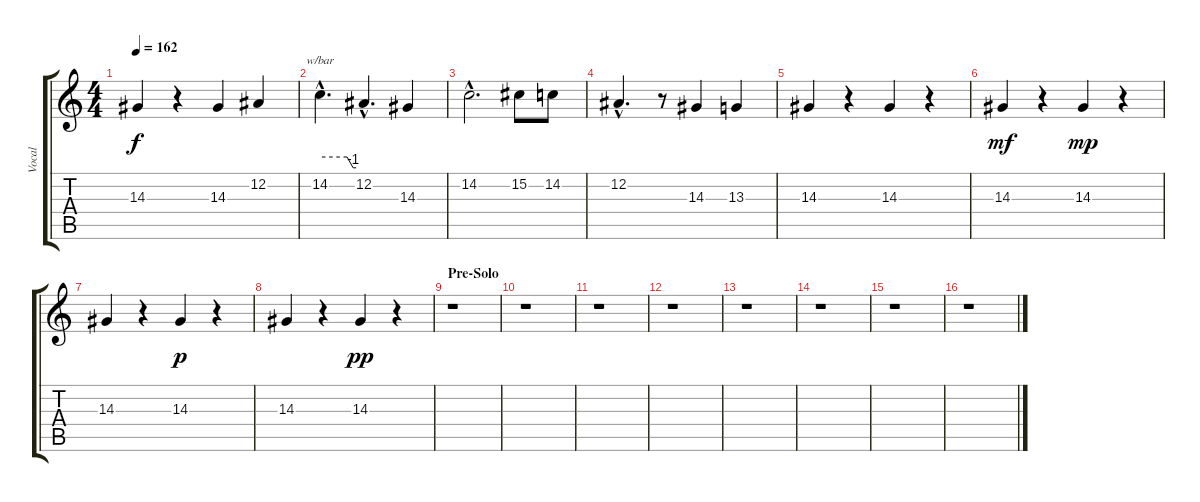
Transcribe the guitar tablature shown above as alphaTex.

\track ("Vocal" "Vocal") {instrument viola}
\staff {score tabs}
\tuning (Eb4 Bb3 Gb3 Db3 Ab2 Eb2) {hide}
\ts (4 4)
\tempo 162
\clef g2
\ks c
14.3.4{dy f} r.4 14.3.4 12.2.4 |
14.2{hac}.4{d tbe (custom default 0 0 45 0 55 -4 60 -4)} 12.2{hac}.4{d} 14.3.4 |
14.2{hac}.2{d} 15.2.8 14.2.8 |
12.2{hac}.4{d} r.8 14.3.4 13.3.4 |
14.3.4 r.4 14.3.4 r.4 |
14.3.4{dy mf} r.4 14.3.4{dy mp} r.4 |
14.3.4 r.4 14.3.4{dy p} r.4 |
14.3.4 r.4 14.3.4{dy pp} r.4 |
\section ("" "Pre-Solo")
r.1 |
r.1 |
r.1 |
r.1 |
r.1 |
r.1 |
r.1 |
r.1
